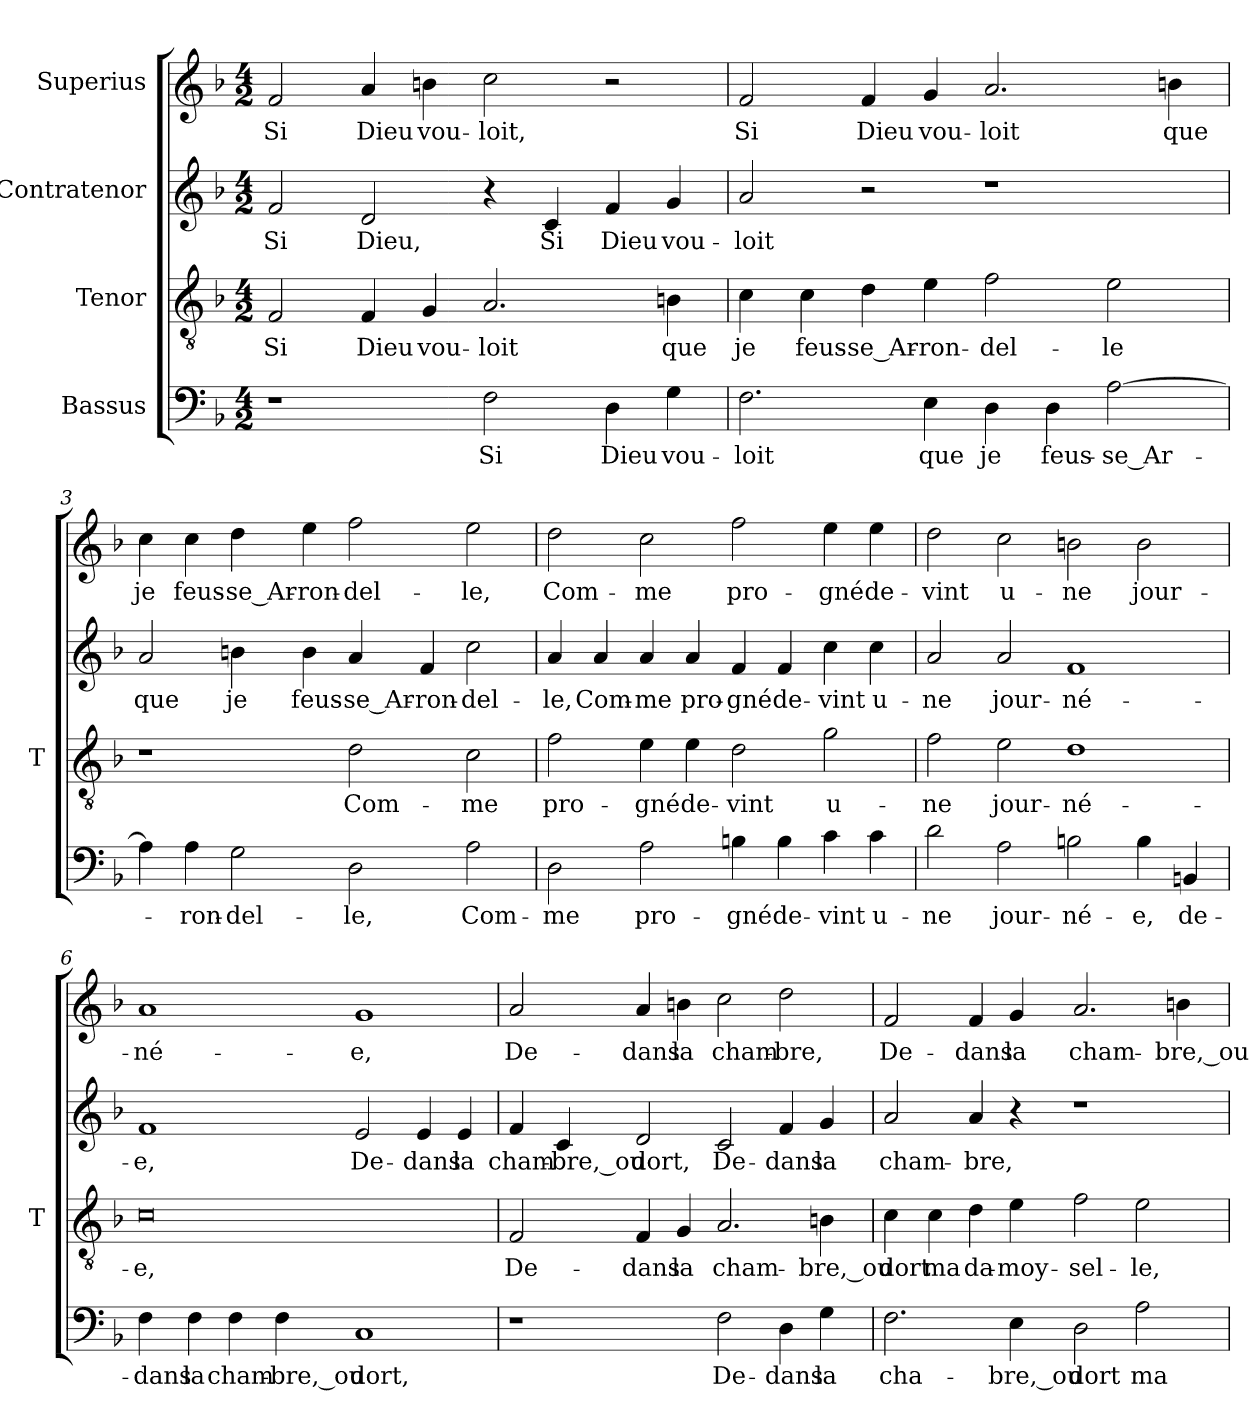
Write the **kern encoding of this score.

**kern	**text	**kern	**text	**kern	**text	**kern	**text
*part4	*part4	*part3	*part3	*part2	*part2	*part1	*part1
*staff4	*staff4	*staff3	*staff3	*staff2	*staff2	*staff1	*staff1
*I"Bassus	*	*I"Tenor	*	*I"Contratenor	*	*I"Superius	*
*	*	*I'T	*	*	*	*	*
*clefF4	*	*clefGv2	*	*clefG2	*	*clefG2	*
*k[b-]	*	*k[b-]	*	*k[b-]	*	*k[b-]	*
*M4/2	*	*M4/2	*	*M4/2	*	*M4/2	*
=1	=1	=1	=1	=1	=1	=1	=1
1r	.	2F	-Si	2f	-Si	2f	-Si
.	.	4F	-Dieu	2d	-Dieu,	4a	-Dieu
.	.	4G	vou-	.	.	4bn	vou-
2F	-Si	2.A	-loit	4r	.	2cc	-loit,
.	.	.	.	4c	-Si	.	.
4D	-Dieu	.	.	4f	-Dieu	2r	.
4G	vou-	4Bn	-que	4g	vou-	.	.
=2	=2	=2	=2	=2	=2	=2	=2
2.F	-loit	4c	-je	2a	-loit	2f	-Si
.	.	4c	feus-	.	.	.	.
.	.	4d	se_Ar-	2r	.	4f	-Dieu
4E	-que	4e	ron-	.	.	4g	vou-
4D	-je	2f	del-	1r	.	2.a	-loit
4D	feus-	.	.	.	.	.	.
[2A	se_Ar-	2e	-le	.	.	.	.
.	.	.	.	.	.	4bn	-que
=3	=3	=3	=3	=3	=3	=3	=3
4A]	.	1r	.	2a	-que	4cc	-je
4A	ron-	.	.	.	.	4cc	feus-
2G	del-	.	.	4bn	-je	4dd	se_Ar-
.	.	.	.	4b	feus-	4ee	ron-
2D	-le,	2d	Com-	4a	se_Ar-	2ff	del-
.	.	.	.	4f	ron-	.	.
2A	Com-	2c	-me	2cc	del-	2ee	-le,
=4	=4	=4	=4	=4	=4	=4	=4
2D	-me	2f	pro-	4a	-le,	2dd	Com-
.	.	.	.	4a	Com-	.	.
2A	pro-	4e	-gné	4a	-me	2cc	-me
.	.	4e	de-	4a	pro-	.	.
4Bn	-gné	2d	-vint	4f	-gné	2ff	pro-
4B	de-	.	.	4f	de-	.	.
4c	-vint	2g	u-	4cc	-vint	4ee	-gné
4c	u-	.	.	4cc	u-	4ee	de-
=5	=5	=5	=5	=5	=5	=5	=5
2d	-ne	2f	-ne	2a	-ne	2dd	-vint
2A	jour-	2e	jour-	2a	jour-	2cc	u-
2Bn	né-	1d	né-	1f	né-	2bn	-ne
4B	-e,	.	.	.	.	2b	jour-
4BBn	de-	.	.	.	.	.	.
=6	=6	=6	=6	=6	=6	=6	=6
4F	-dans	0c	-e,	1f	-e,	1a	né-
4F	-la	.	.	.	.	.	.
4F	cham-	.	.	.	.	.	.
4F	-bre,_ou	.	.	.	.	.	.
1C	-dort,	.	.	2e	De-	1g	-e,
.	.	.	.	4e	-dans	.	.
.	.	.	.	4e	-la	.	.
=7	=7	=7	=7	=7	=7	=7	=7
1r	.	2F	De-	4f	cham-	2a	De-
.	.	.	.	4c	-bre,_ou	.	.
.	.	4F	-dans	2d	-dort,	4a	-dans
.	.	4G	-la	.	.	4bn	-la
2F	De-	2.A	cham-	2c	De-	2cc	cham-
4D	-dans	.	.	4f	-dans	2dd	-bre,
4G	-la	4Bn	-bre,_ou	4g	-la	.	.
=8	=8	=8	=8	=8	=8	=8	=8
2.F	cha-	4c	-dort	2a	cham-	2f	De-
.	.	4c	-ma	.	.	.	.
.	.	4d	da-	4a	-bre,	4f	-dans
4E	-bre,_ou	4e	moy-	4r	.	4g	-la
2D	-dort	2f	sel-	1r	.	2.a	cham-
2A	-ma	2e	-le,	.	.	.	.
.	.	.	.	.	.	4bn	-bre,_ou
=	=	=	=	=	=	=	=
*-	*-	*-	*-	*-	*-	*-	*-
